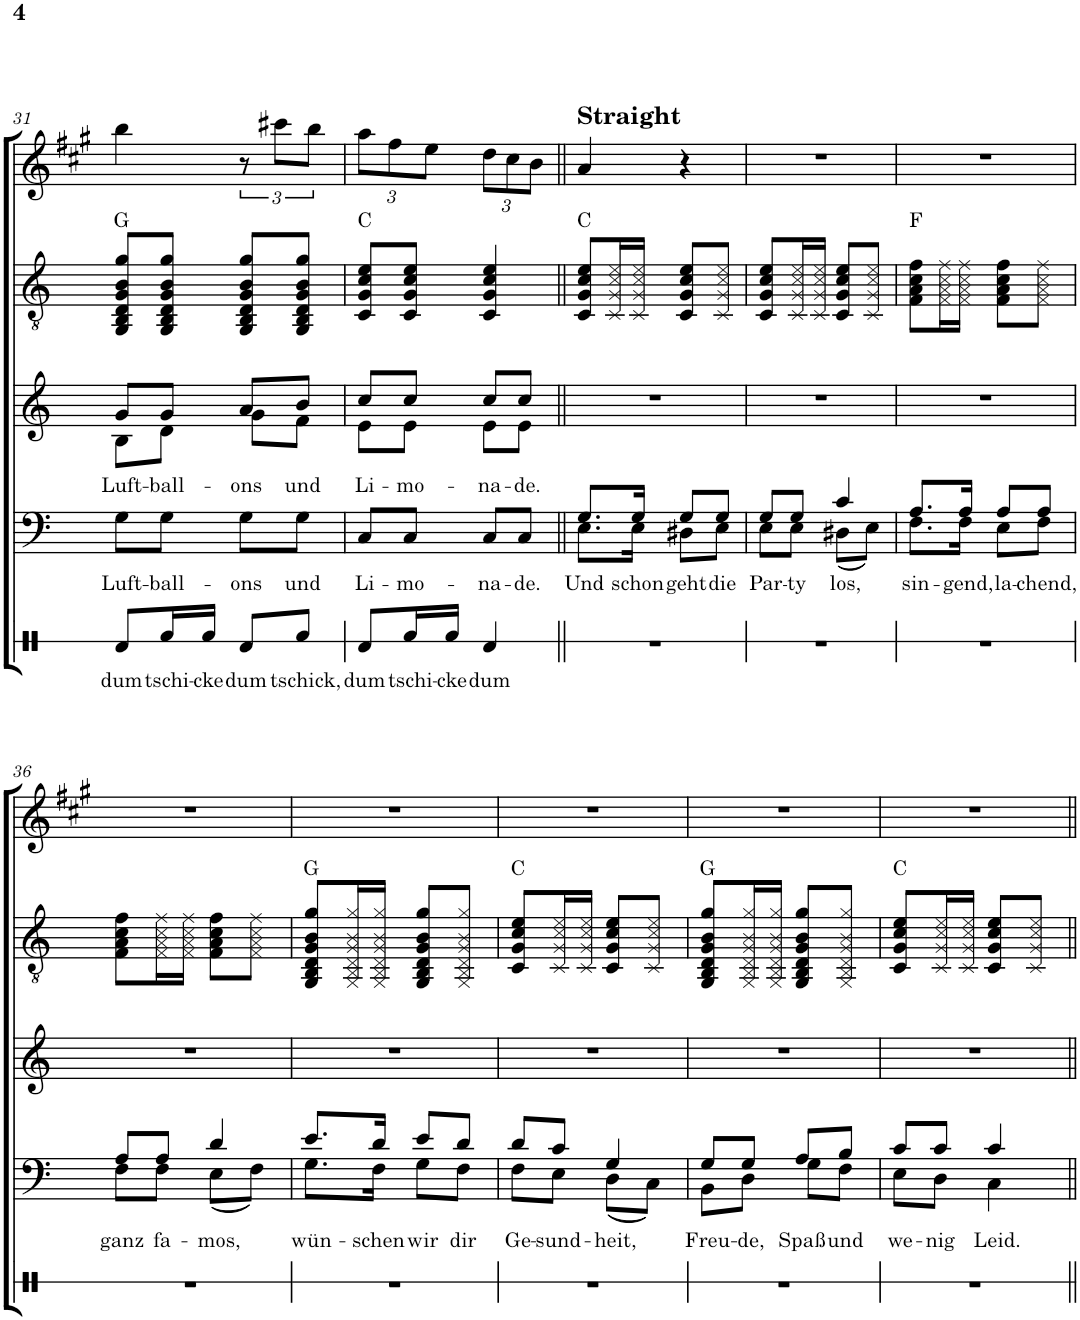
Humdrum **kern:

**kern	**text	**kern	**text	**kern	**text	**kern	**harte	**kern
*part5	*part5	*part4	*part4	*part3	*part3	*part2	*part2	*part1
*staff5	*staff5	*staff4	*staff4	*staff3	*staff3	*staff2	*	*staff1
*I"Holzblöcke	*	*I"Männer	*	*I"Frauen	*	*I"Akustische Gitarre	*	*I"Altsaxophon
*	*	*	*	*	*	*I'Ac Gtr	*	*I'A Sax
!!LO:PB:g=z
*clefX	*	*clefF4	*	*clefG2	*	*clefGv2	*	*clefG2
*	*	*	*	*	*	*	*	*Trd5c9
*k[]	*	*k[]	*	*k[]	*	*k[]	*	*k[f#c#g#]
*M2/4	*	*M2/4	*	*M2/4	*	*M2/4	*	*M2/4
=31	=31	=31	=31	=31	=31	=31	=31	=31
!	!LO:LY:b	!	!LO:LY:b	!	!LO:LY:b	!	!	!
*	*	*	*	*^	*	*	*	*
8Rd/L	dum	8G\L	Luft-	8g/L	8B\L	Luft-	8GG/ 8BB/ 8D/ 8G/ 8B/ 8g/L	G:maj	4bb\
!	!LO:LY:b	!	!LO:LY:b	!	!	!LO:LY:b	!	!	!
16Rf/L	tschi-	8G\J	-ball-	8g/J	8d\J	-ball-	8GG/ 8BB/ 8D/ 8G/ 8B/ 8g/J	.	.
!	!LO:LY:b	!	!	!	!	!	!	!	!
16Rf/JJ	-cke	.	.	.	.	.	.	.	.
!	!LO:LY:b	!	!LO:LY:b	!	!	!LO:LY:b	!	!	!
8Rd/L	dum	8G\L	-ons	8a/L	8g\L	-ons	8GG/ 8BB/ 8D/ 8G/ 8B/ 8g/L	.	12r
.	.	.	.	.	.	.	.	.	12ccc#X\L
!	!LO:LY:b	!	!LO:LY:b	!	!	!LO:LY:b	!	!	!
8Rf/J	tschick,	8G\J	und	8b/J	8f\J	und	8GG/ 8BB/ 8D/ 8G/ 8B/ 8g/J	.	.
.	.	.	.	.	.	.	.	.	12bb\J
=32	=32	=32	=32	=32	=32	=32	=32	=32	=32
!	!LO:LY:b	!	!LO:LY:b	!	!	!LO:LY:b	!	!	!
*	*	*	*	*	*	*	*	*	*Xbrackettup
8Rd/L	dum	8C/L	Li-	8cc/L	8e\L	Li-	8C/ 8G/ 8c/ 8e/L	C:maj	12aa\L
.	.	.	.	.	.	.	.	.	12ff#\
!	!LO:LY:b	!	!LO:LY:b	!	!	!LO:LY:b	!	!	!
16Rf/L	tschi-	8C/J	-mo-	8cc/J	8e\J	-mo-	8C/ 8G/ 8c/ 8e/J	.	.
.	.	.	.	.	.	.	.	.	12ee\J
!	!LO:LY:b	!	!	!	!	!	!	!	!
16Rf/JJ	-cke	.	.	.	.	.	.	.	.
!	!LO:LY:b	!	!LO:LY:b	!	!	!LO:LY:b	!	!	!
4Rd/	dum	8C/L	-na-	8cc/L	8e\L	-na-	4C/ 4G/ 4c/ 4e/	.	12dd\L
.	.	.	.	.	.	.	.	.	12cc#\
!	!	!	!LO:LY:b	!	!	!LO:LY:b	!	!	!
.	.	8C/J	-de.	8cc/J	8e\J	-de.	.	.	.
.	.	.	.	.	.	.	.	.	12b\J
*	*	*	*	*v	*v	*	*	*	*
=33||	=33||	=33||	=33||	=33||	=33||	=33||	=33||	=33||
!	!	!	!	!	!	!	!	!LO:TX:a:B:t=Straight
!	!	!	!LO:LY:b	!	!	!	!	!
*	*	*^	*	*	*	*	*	*
2r	.	8.G/L	8.E\L	Und	2r	.	8C/ 8G/ 8c/ 8e/L	C:maj	4a/
.	.	.	.	.	.	.	16C/ 16G/ 16c/ 16e/L	.	.
!	!	!	!	!LO:LY:b	!	!	!	!	!
.	.	16G/Jk	16E\Jk	schon	.	.	16C/ 16G/ 16c/ 16e/JJ	.	.
!	!	!	!	!LO:LY:b	!	!	!	!	!
.	.	8G/L	8D#X\L	geht	.	.	8C/ 8G/ 8c/ 8e/L	.	4r
!	!	!	!	!LO:LY:b	!	!	!	!	!
.	.	8G/J	8E\J	die	.	.	8C/ 8G/ 8c/ 8e/J	.	.
=34	=34	=34	=34	=34	=34	=34	=34	=34	=34
!	!	!	!	!LO:LY:b	!	!	!	!	!
2r	.	8G/L	8E\L	Par-	2r	.	8C/ 8G/ 8c/ 8e/L	.	2r
!	!	!	!	!LO:LY:b	!	!	!	!	!
.	.	8G/J	8E\J	-ty	.	.	16C/ 16G/ 16c/ 16e/L	.	.
.	.	.	.	.	.	.	16C/ 16G/ 16c/ 16e/JJ	.	.
!	!	!	!	!LO:LY:b	!	!	!	!	!
.	.	4c/	(8D#X\L	los,	.	.	8C/ 8G/ 8c/ 8e/L	.	.
.	.	.	8E\J)	.	.	.	8C/ 8G/ 8c/ 8e/J	.	.
=35	=35	=35	=35	=35	=35	=35	=35	=35	=35
!	!	!	!	!LO:LY:b	!	!	!	!	!
2r	.	8.A/L	8.F\L	sin-	2r	.	8F\ 8A\ 8c\ 8f\L	F:maj	2r
.	.	.	.	.	.	.	16F\ 16A\ 16c\ 16f\L	.	.
!	!	!	!	!LO:LY:b	!	!	!	!	!
.	.	16A/Jk	16F\Jk	-gend,	.	.	16F\ 16A\ 16c\ 16f\JJ	.	.
!	!	!	!	!LO:LY:b	!	!	!	!	!
.	.	8A/L	8E\L	la-	.	.	8F\ 8A\ 8c\ 8f\L	.	.
!	!	!	!	!LO:LY:b	!	!	!	!	!
.	.	8A/J	8F\J	-chend,	.	.	8F\ 8A\ 8c\ 8f\J	.	.
!!LO:LB:g=z
=36	=36	=36	=36	=36	=36	=36	=36	=36	=36
!	!	!	!	!LO:LY:b	!	!	!	!	!
2r	.	8A/L	8F\L	ganz	2r	.	8F\ 8A\ 8c\ 8f\L	.	2r
!	!	!	!	!LO:LY:b	!	!	!	!	!
.	.	8A/J	8F\J	fa-	.	.	16F\ 16A\ 16c\ 16f\L	.	.
.	.	.	.	.	.	.	16F\ 16A\ 16c\ 16f\JJ	.	.
!	!	!	!	!LO:LY:b	!	!	!	!	!
.	.	4d/	(8E\L	-mos,	.	.	8F\ 8A\ 8c\ 8f\L	.	.
.	.	.	8F\J)	.	.	.	8F\ 8A\ 8c\ 8f\J	.	.
=37	=37	=37	=37	=37	=37	=37	=37	=37	=37
!	!	!	!	!LO:LY:b	!	!	!	!	!
2r	.	8.e/L	8.G\L	wün-	2r	.	8GG/ 8BB/ 8D/ 8G/ 8B/ 8g/L	G:maj	2r
.	.	.	.	.	.	.	16GG/ 16BB/ 16D/ 16G/ 16B/ 16g/L	.	.
!	!	!	!	!LO:LY:b	!	!	!	!	!
.	.	16d/Jk	16F\Jk	-schen	.	.	16GG/ 16BB/ 16D/ 16G/ 16B/ 16g/JJ	.	.
!	!	!	!	!LO:LY:b	!	!	!	!	!
.	.	8e/L	8G\L	wir	.	.	8GG/ 8BB/ 8D/ 8G/ 8B/ 8g/L	.	.
!	!	!	!	!LO:LY:b	!	!	!	!	!
.	.	8d/J	8F\J	dir	.	.	8GG/ 8BB/ 8D/ 8G/ 8B/ 8g/J	.	.
=38	=38	=38	=38	=38	=38	=38	=38	=38	=38
!	!	!	!	!LO:LY:b	!	!	!	!	!
2r	.	8d/L	8F\L	Ge-	2r	.	8C/ 8G/ 8c/ 8e/L	C:maj	2r
!	!	!	!	!LO:LY:b	!	!	!	!	!
.	.	8c/J	8E\J	-sund-	.	.	16C/ 16G/ 16c/ 16e/L	.	.
.	.	.	.	.	.	.	16C/ 16G/ 16c/ 16e/JJ	.	.
!	!	!	!	!LO:LY:b	!	!	!	!	!
.	.	4G/	(8D\L	-heit,	.	.	8C/ 8G/ 8c/ 8e/L	.	.
.	.	.	8C\J)	.	.	.	8C/ 8G/ 8c/ 8e/J	.	.
=39	=39	=39	=39	=39	=39	=39	=39	=39	=39
!	!	!	!	!LO:LY:b	!	!	!	!	!
2r	.	8G/L	8BB\L	Freu-	2r	.	8GG/ 8BB/ 8D/ 8G/ 8B/ 8g/L	G:maj	2r
!	!	!	!	!LO:LY:b	!	!	!	!	!
.	.	8G/J	8D\J	-de,	.	.	16GG/ 16BB/ 16D/ 16G/ 16B/ 16g/L	.	.
.	.	.	.	.	.	.	16GG/ 16BB/ 16D/ 16G/ 16B/ 16g/JJ	.	.
!	!	!	!	!LO:LY:b	!	!	!	!	!
.	.	8A/L	8G\L	Spaß	.	.	8GG/ 8BB/ 8D/ 8G/ 8B/ 8g/L	.	.
!	!	!	!	!LO:LY:b	!	!	!	!	!
.	.	8B/J	8F\J	und	.	.	8GG/ 8BB/ 8D/ 8G/ 8B/ 8g/J	.	.
=40	=40	=40	=40	=40	=40	=40	=40	=40	=40
!	!	!	!	!LO:LY:b	!	!	!	!	!
2r	.	8c/L	8E\L	we-	2r	.	8C/ 8G/ 8c/ 8e/L	C:maj	2r
!	!	!	!	!LO:LY:b	!	!	!	!	!
.	.	8c/J	8D\J	-nig	.	.	16C/ 16G/ 16c/ 16e/L	.	.
.	.	.	.	.	.	.	16C/ 16G/ 16c/ 16e/JJ	.	.
!	!	!	!	!LO:LY:b	!	!	!	!	!
.	.	4c/	4C\	Leid.	.	.	8C/ 8G/ 8c/ 8e/L	.	.
.	.	.	.	.	.	.	8C/ 8G/ 8c/ 8e/J	.	.
*	*	*v	*v	*	*	*	*	*	*
=||	=||	=||	=||	=||	=||	=||	=||	=||
*-	*-	*-	*-	*-	*-	*-	*-	*-
